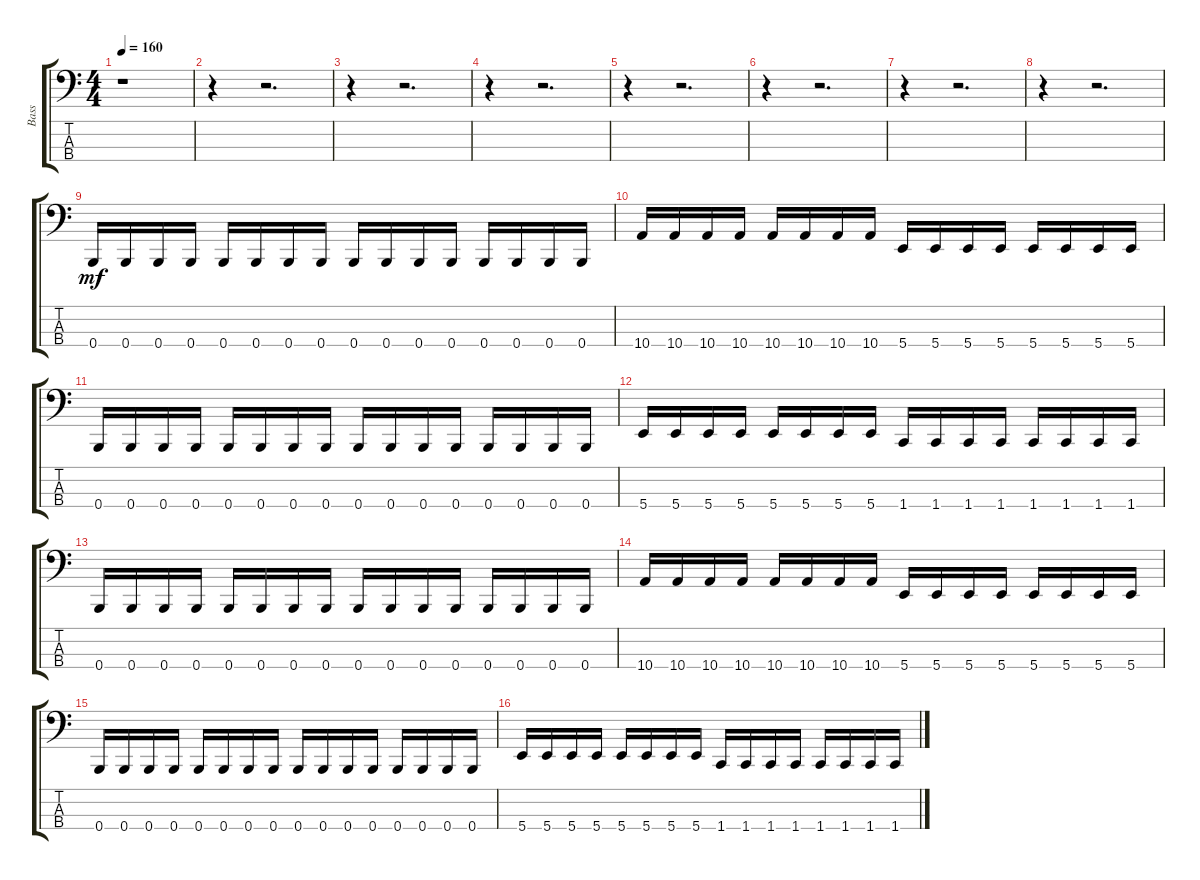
\track ("Bass" "Bass") {instrument electricbassfinger}
\staff {score tabs}
\tuning (E2 B1 Gb1 B0) {hide}
\ts (4 4)
\tempo 160
\clef f4
\ks c
r.1{dy mf instrument electricbassfinger} |
r.4 r.2{d} |
r.4 r.2{d} |
r.4 r.2{d} |
r.4 r.2{d} |
r.4 r.2{d} |
r.4 r.2{d} |
r.4 r.2{d} |
0.4.16 0.4.16 0.4.16 0.4.16 0.4.16 0.4.16 0.4.16 0.4.16 0.4.16 0.4.16 0.4.16 0.4.16 0.4.16 0.4.16 0.4.16 0.4.16 |
10.4.16 10.4.16 10.4.16 10.4.16 10.4.16 10.4.16 10.4.16 10.4.16 5.4.16 5.4.16 5.4.16 5.4.16 5.4.16 5.4.16 5.4.16 5.4.16 |
0.4.16 0.4.16 0.4.16 0.4.16 0.4.16 0.4.16 0.4.16 0.4.16 0.4.16 0.4.16 0.4.16 0.4.16 0.4.16 0.4.16 0.4.16 0.4.16 |
5.4.16 5.4.16 5.4.16 5.4.16 5.4.16 5.4.16 5.4.16 5.4.16 1.4.16 1.4.16 1.4.16 1.4.16 1.4.16 1.4.16 1.4.16 1.4.16 |
0.4.16 0.4.16 0.4.16 0.4.16 0.4.16 0.4.16 0.4.16 0.4.16 0.4.16 0.4.16 0.4.16 0.4.16 0.4.16 0.4.16 0.4.16 0.4.16 |
10.4.16 10.4.16 10.4.16 10.4.16 10.4.16 10.4.16 10.4.16 10.4.16 5.4.16 5.4.16 5.4.16 5.4.16 5.4.16 5.4.16 5.4.16 5.4.16 |
0.4.16 0.4.16 0.4.16 0.4.16 0.4.16 0.4.16 0.4.16 0.4.16 0.4.16 0.4.16 0.4.16 0.4.16 0.4.16 0.4.16 0.4.16 0.4.16 |
5.4.16 5.4.16 5.4.16 5.4.16 5.4.16 5.4.16 5.4.16 5.4.16 1.4.16 1.4.16 1.4.16 1.4.16 1.4.16 1.4.16 1.4.16 1.4.16
